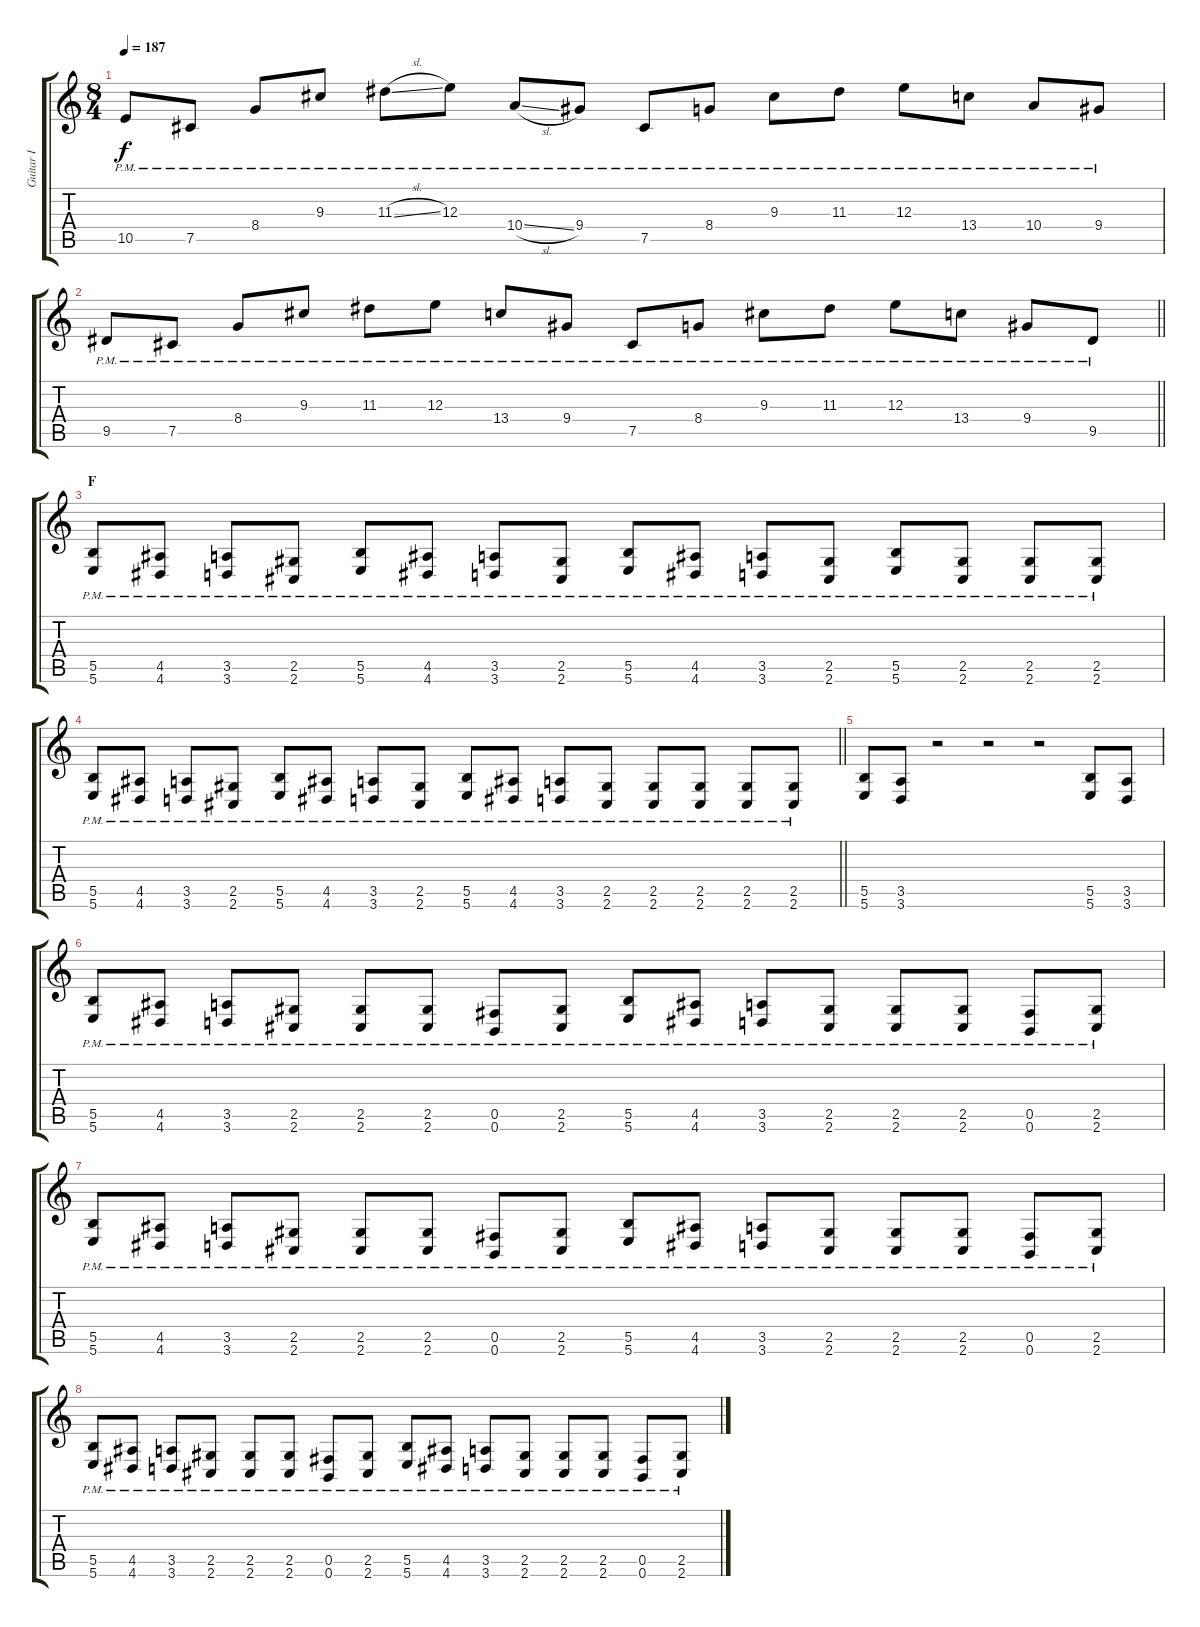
\track ("Guitar I" "Guitar I") {instrument distortionguitar}
\staff {score tabs}
\tuning (Db4 Ab3 E3 B2 Gb2 B1) {hide}
\ts (8 4)
\tempo 187
\clef g2
\ks c
10.5{pm}.8{dy f} 7.5{pm}.8 8.4{pm}.8 9.3{pm}.8 11.3{sl pm}.8 12.3{pm}.8 10.4{sl pm}.8 9.4{pm}.8 7.5{pm}.8 8.4{pm}.8 9.3{pm}.8 11.3{pm}.8 12.3{pm}.8 13.4{pm}.8 10.4{pm}.8 9.4{pm}.8 |
\barLineRight lightlight
9.5{pm}.8 7.5{pm}.8 8.4{pm}.8 9.3{pm}.8 11.3{pm}.8 12.3{pm}.8 13.4{pm}.8 9.4{pm}.8 7.5{pm}.8 8.4{pm}.8 9.3{pm}.8 11.3{pm}.8 12.3{pm}.8 13.4{pm}.8 9.4{pm}.8 9.5{pm}.8 |
\section ("" "F")
(5.5{pm} 5.6{pm}).8 (4.5{pm} 4.6{pm}).8 (3.5{pm} 3.6{pm}).8 (2.5{pm} 2.6{pm}).8 (5.5{pm} 5.6{pm}).8 (4.5{pm} 4.6{pm}).8 (3.5{pm} 3.6{pm}).8 (2.5{pm} 2.6{pm}).8 (5.5{pm} 5.6{pm}).8 (4.5{pm} 4.6{pm}).8 (3.5{pm} 3.6{pm}).8 (2.5{pm} 2.6{pm}).8 (5.5{pm} 5.6{pm}).8 (2.5{pm} 2.6{pm}).8 (2.5{pm} 2.6{pm}).8 (2.5{pm} 2.6{pm}).8 |
\barLineRight lightlight
(5.5{pm} 5.6{pm}).8 (4.5{pm} 4.6{pm}).8 (3.5{pm} 3.6{pm}).8 (2.5{pm} 2.6{pm}).8 (5.5{pm} 5.6{pm}).8 (4.5{pm} 4.6{pm}).8 (3.5{pm} 3.6{pm}).8 (2.5{pm} 2.6{pm}).8 (5.5{pm} 5.6{pm}).8 (4.5{pm} 4.6{pm}).8 (3.5{pm} 3.6{pm}).8 (2.5{pm} 2.6{pm}).8 (2.5{pm} 2.6{pm}).8 (2.5{pm} 2.6{pm}).8 (2.5{pm} 2.6{pm}).8 (2.5{pm} 2.6{pm}).8 |
\section ("" "")
(5.5 5.6).8 (3.5 3.6).8 r.2 r.2 r.2 (5.5 5.6).8 (3.5 3.6).8 |
(5.5{pm} 5.6{pm}).8 (4.5{pm} 4.6{pm}).8 (3.5{pm} 3.6{pm}).8 (2.5{pm} 2.6{pm}).8 (2.5{pm} 2.6{pm}).8 (2.5{pm} 2.6{pm}).8 (0.5{pm} 0.6{pm}).8 (2.5{pm} 2.6{pm}).8 (5.5{pm} 5.6{pm}).8 (4.5{pm} 4.6{pm}).8 (3.5{pm} 3.6{pm}).8 (2.5{pm} 2.6{pm}).8 (2.5{pm} 2.6{pm}).8 (2.5{pm} 2.6{pm}).8 (0.5{pm} 0.6{pm}).8 (2.5{pm} 2.6{pm}).8 |
(5.5{pm} 5.6{pm}).8 (4.5{pm} 4.6{pm}).8 (3.5{pm} 3.6{pm}).8 (2.5{pm} 2.6{pm}).8 (2.5{pm} 2.6{pm}).8 (2.5{pm} 2.6{pm}).8 (0.5{pm} 0.6{pm}).8 (2.5{pm} 2.6{pm}).8 (5.5{pm} 5.6{pm}).8 (4.5{pm} 4.6{pm}).8 (3.5{pm} 3.6{pm}).8 (2.5{pm} 2.6{pm}).8 (2.5{pm} 2.6{pm}).8 (2.5{pm} 2.6{pm}).8 (0.5{pm} 0.6{pm}).8 (2.5{pm} 2.6{pm}).8 |
(5.5{pm} 5.6{pm}).8 (4.5{pm} 4.6{pm}).8 (3.5{pm} 3.6{pm}).8 (2.5{pm} 2.6{pm}).8 (2.5{pm} 2.6{pm}).8 (2.5{pm} 2.6{pm}).8 (0.5{pm} 0.6{pm}).8 (2.5{pm} 2.6{pm}).8 (5.5{pm} 5.6{pm}).8 (4.5{pm} 4.6{pm}).8 (3.5{pm} 3.6{pm}).8 (2.5{pm} 2.6{pm}).8 (2.5{pm} 2.6{pm}).8 (2.5{pm} 2.6{pm}).8 (0.5{pm} 0.6{pm}).8 (2.5{pm} 2.6{pm}).8
